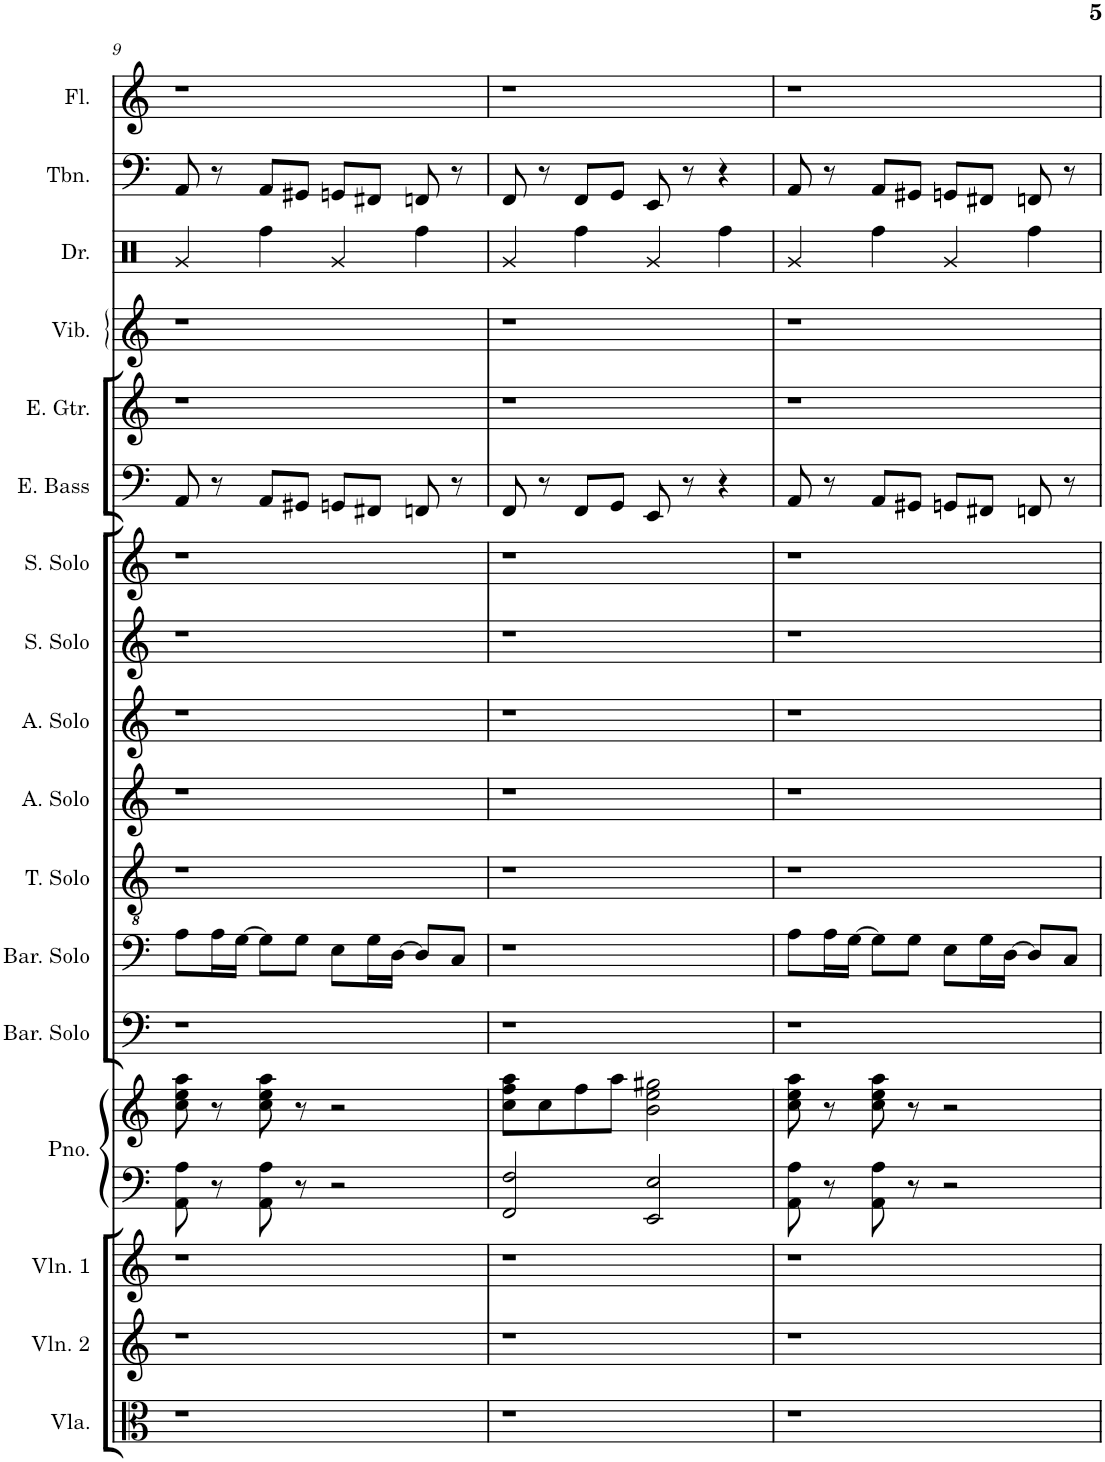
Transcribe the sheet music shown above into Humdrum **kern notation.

**kern	**kern	**kern	**kern	**kern	**kern	**kern	**kern	**kern	**kern	**kern	**kern	**kern	**kern	**kern	**kern	**kern	**kern
*part17	*part16	*part15	*part14	*part14	*part13	*part12	*part11	*part10	*part9	*part8	*part7	*part6	*part5	*part4	*part3	*part2	*part1
*staff18	*staff17	*staff16	*staff15	*staff14	*staff13	*staff12	*staff11	*staff10	*staff9	*staff8	*staff7	*staff6	*staff5	*staff4	*staff3	*staff2	*staff1
*I"Viola	*I"Violin 2	*I"Violin 1	*I"Piano	*	*I"Baritone Solo	*I"Baritone Solo	*I"Tenor Solo	*I"Alto Solo	*I"Alto Solo	*I"Soprano Solo	*I"Soprano Solo	*I"Electric Bass	*I"Electric Guitar	*I"Vibraphone	*I"Drum Set	*I"Trombone	*I"Flute
*I'Vla.	*I'Vln. 2	*I'Vln. 1	*I'Pno.	*	*I'Bar. Solo	*I'Bar. Solo	*I'T. Solo	*I'A. Solo	*I'A. Solo	*I'S. Solo	*I'S. Solo	*I'E. Bass	*I'E. Gtr.	*I'Vib.	*I'Dr.	*I'Tbn.	*I'Fl.
!!LO:PB:g=z
*clefC3	*clefG2	*clefG2	*clefF4	*clefG2	*clefF4	*clefF4	*clefGv2	*clefG2	*clefG2	*clefG2	*clefG2	*clefF4	*clefG2	*clefG2	*clefX	*clefF4	*clefG2
*	*	*	*	*	*	*	*Trd7c12	*	*	*	*	*Trd7c12	*Trd7c12	*	*	*	*Trd-7c-12
*k[]	*k[]	*k[]	*k[]	*k[]	*k[]	*k[]	*k[]	*k[]	*k[]	*k[]	*k[]	*k[]	*k[]	*k[]	*k[]	*k[]	*k[]
*M4/4	*M4/4	*M4/4	*M4/4	*M4/4	*M4/4	*M4/4	*M4/4	*M4/4	*M4/4	*M4/4	*M4/4	*M4/4	*M4/4	*M4/4	*M4/4	*M4/4	*M4/4
=9	=9	=9	=9	=9	=9	=9	=9	=9	=9	=9	=9	=9	=9	=9	=9	=9	=9
1r	1r	1r	8AA\ 8A\	8cc\ 8ee\ 8aa\	1r	8A\L	1r	1r	1r	1r	1r	8AA/	1r	1r	4Rg/	8AA/	1r
.	.	.	8r	8r	.	16A\L	.	.	.	.	.	8r	.	.	.	8r	.
.	.	.	.	.	.	[16G\JJ	.	.	.	.	.	.	.	.	.	.	.
.	.	.	8AA\ 8A\	8cc\ 8ee\ 8aa\	.	8G\L]	.	.	.	.	.	8AA/L	.	.	4Rff\	8AA/L	.
.	.	.	8r	8r	.	8G\J	.	.	.	.	.	8GG#X/J	.	.	.	8GG#X/J	.
.	.	.	2r	2r	.	8E\L	.	.	.	.	.	8GGn/L	.	.	4Rg/	8GGn/L	.
.	.	.	.	.	.	16G\L	.	.	.	.	.	8FF#X/J	.	.	.	8FF#X/J	.
.	.	.	.	.	.	[16D\JJ	.	.	.	.	.	.	.	.	.	.	.
.	.	.	.	.	.	8D/L]	.	.	.	.	.	8FFn/	.	.	4Rff\	8FFn/	.
.	.	.	.	.	.	8C/J	.	.	.	.	.	8r	.	.	.	8r	.
=10	=10	=10	=10	=10	=10	=10	=10	=10	=10	=10	=10	=10	=10	=10	=10	=10	=10
1r	1r	1r	2FF/ 2F/	8cc\ 8ff\ 8aa\L	1r	1r	1r	1r	1r	1r	1r	8FF/	1r	1r	4Rg/	8FF/	1r
.	.	.	.	8cc\	.	.	.	.	.	.	.	8r	.	.	.	8r	.
.	.	.	.	8ff\	.	.	.	.	.	.	.	8FF/L	.	.	4Rff\	8FF/L	.
.	.	.	.	8aa\J	.	.	.	.	.	.	.	8GG/J	.	.	.	8GG/J	.
.	.	.	2EE/ 2E/	2b\ 2ee\ 2gg#X\	.	.	.	.	.	.	.	8EE/	.	.	4Rg/	8EE/	.
.	.	.	.	.	.	.	.	.	.	.	.	8r	.	.	.	8r	.
.	.	.	.	.	.	.	.	.	.	.	.	4r	.	.	4Rff\	4r	.
=11	=11	=11	=11	=11	=11	=11	=11	=11	=11	=11	=11	=11	=11	=11	=11	=11	=11
1r	1r	1r	8AA\ 8A\	8cc\ 8ee\ 8aa\	1r	8A\L	1r	1r	1r	1r	1r	8AA/	1r	1r	4Rg/	8AA/	1r
.	.	.	8r	8r	.	16A\L	.	.	.	.	.	8r	.	.	.	8r	.
.	.	.	.	.	.	[16G\JJ	.	.	.	.	.	.	.	.	.	.	.
.	.	.	8AA\ 8A\	8cc\ 8ee\ 8aa\	.	8G\L]	.	.	.	.	.	8AA/L	.	.	4Rff\	8AA/L	.
.	.	.	8r	8r	.	8G\J	.	.	.	.	.	8GG#X/J	.	.	.	8GG#X/J	.
.	.	.	2r	2r	.	8E\L	.	.	.	.	.	8GGn/L	.	.	4Rg/	8GGn/L	.
.	.	.	.	.	.	16G\L	.	.	.	.	.	8FF#X/J	.	.	.	8FF#X/J	.
.	.	.	.	.	.	[16D\JJ	.	.	.	.	.	.	.	.	.	.	.
.	.	.	.	.	.	8D/L]	.	.	.	.	.	8FFn/	.	.	4Rff\	8FFn/	.
.	.	.	.	.	.	8C/J	.	.	.	.	.	8r	.	.	.	8r	.
=	=	=	=	=	=	=	=	=	=	=	=	=	=	=	=	=	=
*-	*-	*-	*-	*-	*-	*-	*-	*-	*-	*-	*-	*-	*-	*-	*-	*-	*-
